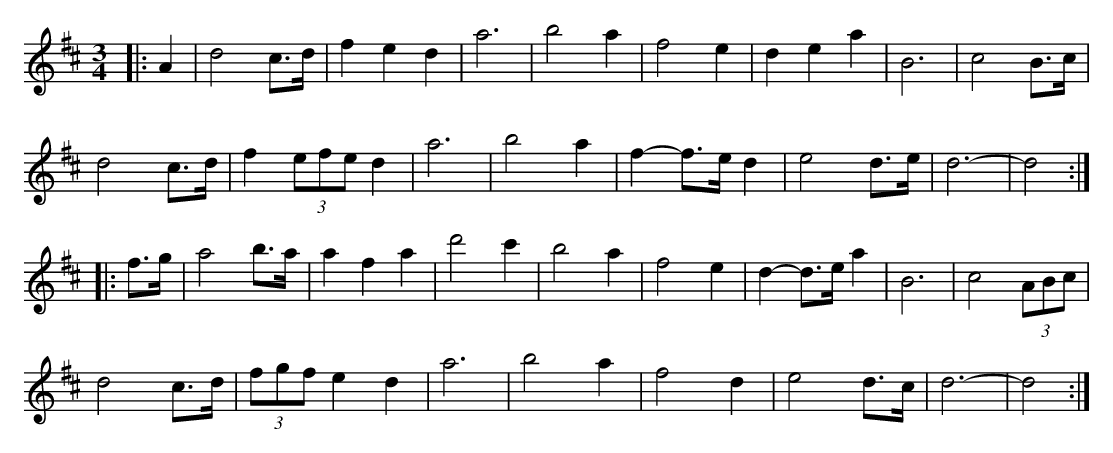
X:1
M:3/4
K:D
|:A2|d4 c>d|f2 e2 d2|a6|b4 a2|f4 e2|d2 e2 a2|B6|c4 B>c|
d4 c>d|f2 (3efe d2|a6|b4 a2|f2- f>e d2|e4 d>e|d6-|d4:|
|:f>g|a4 b>a|a2 f2 a2|d'4 c'2|b4 a2|f4 e2|d2- d>e a2|B6|c4 (3ABc|
d4 c>d|(3fgf e2 d2|a6|b4 a2|f4 d2|e4 d>c|d6-|d4:|
